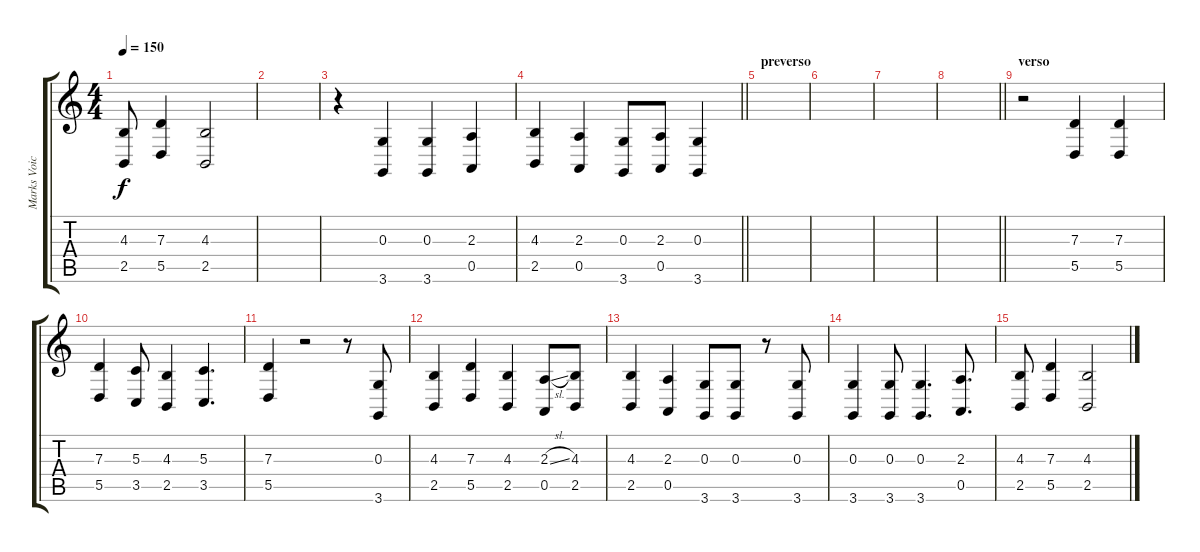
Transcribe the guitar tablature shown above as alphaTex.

\track ("Marks Voice" "Marks Voic") {instrument tenorsax}
\staff {score tabs}
\tuning (E4 B3 G3 D3 A2 E2) {hide}
\ts (4 4)
\tempo 150
\clef g2
\ks c
(4.3 2.5).8{dy f} (7.3 5.5).4 (4.3 2.5).2 |
|
r.4 (0.3 3.6).4 (0.3 3.6).4 (2.3 0.5).4 |
\barLineRight lightlight
(4.3 2.5).4 (2.3 0.5).4 (0.3 3.6).8 (2.3 0.5).8 (0.3 3.6).4 |
\section ("" "preverso")
|
|
|
\barLineRight lightlight
|
\section ("" "verso")
r.2 (7.3 5.5).4 (7.3 5.5).4 |
(7.3 5.5).4 (5.3 3.5).8 (4.3 2.5).4 (5.3 3.5).4{d} |
(7.3 5.5).4 r.2 r.8 (0.3 3.6).8 |
(4.3 2.5).4 (7.3 5.5).4 (4.3 2.5).4 (2.3{sl} 0.5).8 (4.3 2.5).8 |
(4.3 2.5).4 (2.3 0.5).4 (0.3 3.6).8 (0.3 3.6).8 r.8 (0.3 3.6).8 |
(0.3 3.6).4 (0.3 3.6).8 (0.3 3.6).4{d} (2.3 0.5).8{d} |
(4.3 2.5).8 (7.3 5.5).4 (4.3 2.5).2
